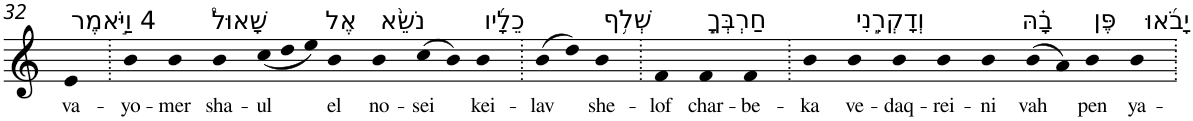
**kern	**text
*part1	*part1
*staff1	*staff1
*I"Piano	*
*I'Pno	*
!!LO:PB:g=z
*clefG2	*
*k[]	*
=32	=32
!LO:TX:a:t=4 וַיֹּ֣אמֶר	!
!	!LO:LY:b
4e	va-
=33.	=33.
!	!LO:LY:b
4b	-yo-
!	!LO:LY:b
4b	-mer
!LO:TX:a:t=שָׁאוּל֩	!
!	!LO:LY:b
4b	sha-
*Xtuplet	*
!	!LO:LY:b
(<12cc	-ul
12dd	.
12ee)	.
!LO:TX:a:t=אֶל	!
!	!LO:LY:b
4b	el
!LO:TX:a:t=נֹשֵׂ֨א	!
!	!LO:LY:b
4b	no-
!	!LO:LY:b
(>8cc	-sei
8b)	.
!LO:TX:a:t=כֵלָ֜יו	!
!	!LO:LY:b
4b	kei-
=34.	=34.
!	!LO:LY:b
(>8b	-lav
8dd)	.
!LO:TX:a:t=שְׁלֹ֥ף	!
!	!LO:LY:b
4b	she-
=35.	=35.
!	!LO:LY:b
4f	-lof
!LO:TX:a:t=חַרְבְּךָ֣	!
!	!LO:LY:b
4f	char-
!	!LO:LY:b
4f	-be-
=36.	=36.
!	!LO:LY:b
4b	-ka
!LO:TX:a:t=וְדָקְרֵ֣נִי	!
!	!LO:LY:b
4b	ve-
!	!LO:LY:b
4b	-daq-
!	!LO:LY:b
4b	-rei-
!	!LO:LY:b
4b	-ni
!LO:TX:a:t=בָ֗הּ	!
!	!LO:LY:b
(>8b	vah
8a)	.
!LO:TX:a:t=פֶּן	!
!	!LO:LY:b
4b	pen
!LO:TX:a:t=יָבֹ֜אוּ	!
!	!LO:LY:b
4b	ya-
=.	=.
*-	*-
